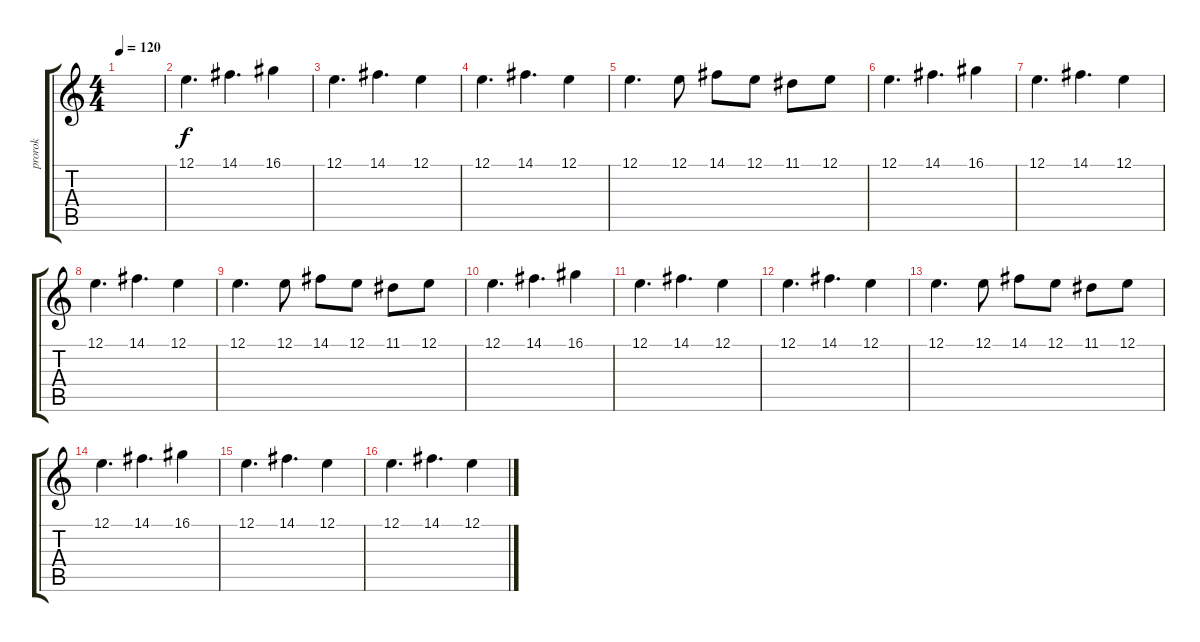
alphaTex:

\track ("prorok" "prorok") {instrument fx5brightness}
\staff {score tabs}
\tuning (E4 B3 G3 D3 A2 E2) {hide}
\ts (4 4)
\tempo 120
\clef g2
\ks c
|
12.1.4{d instrument fx5brightness} 14.1.4{d} 16.1.4 |
12.1.4{d} 14.1.4{d} 12.1.4 |
12.1.4{d} 14.1.4{d} 12.1.4 |
12.1.4{d} 12.1.8 14.1.8 12.1.8 11.1.8 12.1.8 |
12.1.4{d} 14.1.4{d} 16.1.4 |
12.1.4{d} 14.1.4{d} 12.1.4 |
12.1.4{d} 14.1.4{d} 12.1.4 |
12.1.4{d} 12.1.8 14.1.8 12.1.8 11.1.8 12.1.8 |
12.1.4{d} 14.1.4{d} 16.1.4 |
12.1.4{d} 14.1.4{d} 12.1.4 |
12.1.4{d} 14.1.4{d} 12.1.4 |
12.1.4{d} 12.1.8 14.1.8 12.1.8 11.1.8 12.1.8 |
12.1.4{d} 14.1.4{d} 16.1.4 |
12.1.4{d} 14.1.4{d} 12.1.4 |
12.1.4{d} 14.1.4{d} 12.1.4
